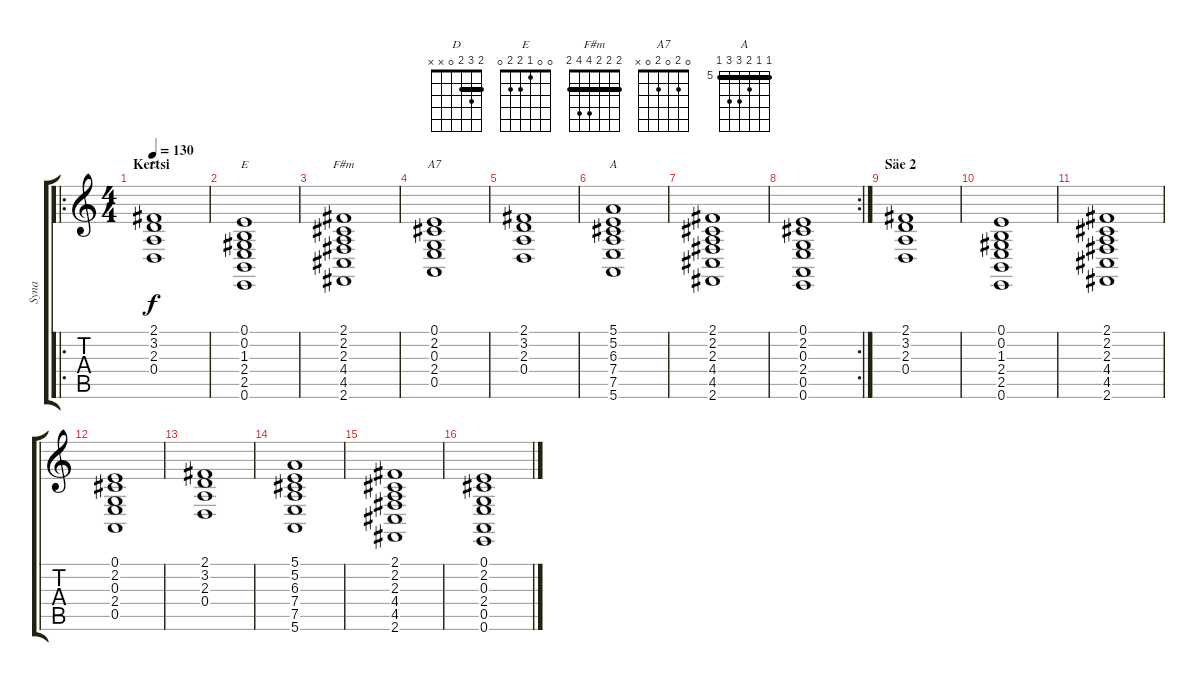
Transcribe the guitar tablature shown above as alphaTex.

\track ("Syna" "Syna") {instrument lead1square}
\staff {score tabs}
\tuning (E4 B3 G3 D3 A2 E2) {hide}
\chord ("D" 2 3 2 0 x x) {barre 2}
\chord ("E" 0 0 1 2 2 0)
\chord ("F#m" 2 2 2 4 4 2) {barre 2}
\chord ("A7" 0 2 0 2 0 x)
\chord ("A" 5 5 6 7 7 5) {firstfret 5 barre 5}
\ro
\ts (4 4)
\section ("" "Kertsi")
\tempo 130
\clef g2
\ks c
(2.1 3.2 2.3 0.4).1{ch "D" dy f} |
(0.1 0.2 1.3 2.4 2.5 0.6).1{ch "E"} |
(2.1 2.2 2.3 4.4 4.5 2.6).1{ch "F#m"} |
(0.1 2.2 0.3 2.4 0.5).1{ch "A7"} |
(2.1 3.2 2.3 0.4).1 |
(5.1 5.2 6.3 7.4 7.5 5.6).1{ch "A"} |
(2.1 2.2 2.3 4.4 4.5 2.6).1 |
\rc 2
(0.1 2.2 0.3 2.4 0.5 0.6).1 |
\section ("" "Säe 2")
(2.1 3.2 2.3 0.4).1{volume 7} |
(0.1 0.2 1.3 2.4 2.5 0.6).1 |
(2.1 2.2 2.3 4.4 4.5 2.6).1 |
(0.1 2.2 0.3 2.4 0.5).1 |
(2.1 3.2 2.3 0.4).1 |
(5.1 5.2 6.3 7.4 7.5 5.6).1 |
(2.1 2.2 2.3 4.4 4.5 2.6).1 |
(0.1 2.2 0.3 2.4 0.5 0.6).1
